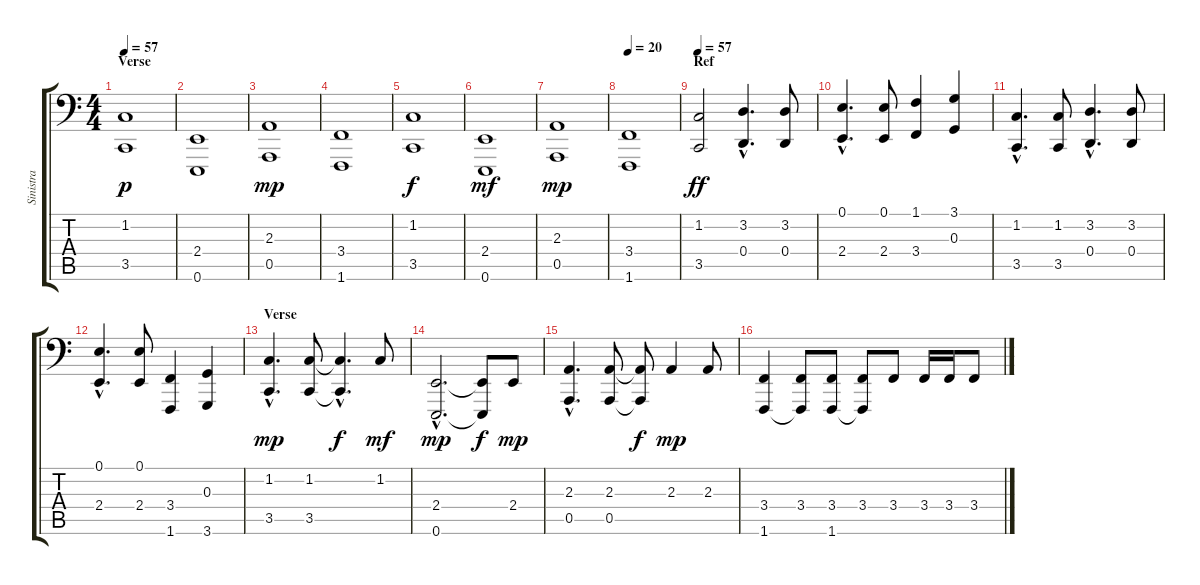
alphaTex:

\track ("Sinistra" "Sinistra") {instrument acousticgrandpiano}
\staff {score tabs}
\tuning (E3 B2 G2 D2 A1 E1) {hide}
\ts (4 4)
\section ("" "Verse")
\tempo 57
\clef f4
\ks c
(1.2 3.5).1{dy p instrument acousticgrandpiano} |
(2.4 0.6).1 |
(2.3 0.5).1{dy mp} |
(3.4 1.6).1 |
(1.2 3.5).1{dy f} |
(2.4 0.6).1{dy mf} |
(2.3 0.5).1{dy mp} |
\tempo 20
(3.4 1.6).1 |
\section ("" "Ref")
\tempo 57
(1.2 3.5).2{dy ff} (3.2{hac} 0.4{hac}).4{d} (3.2 0.4).8 |
(0.1{hac} 2.4{hac}).4{d} (0.1 2.4).8 (1.1 3.4).4 (3.1 0.3).4 |
(1.2{hac} 3.5{hac}).4{d} (1.2 3.5).8 (3.2{hac} 0.4{hac}).4{d} (3.2 0.4).8 |
(0.1{hac} 2.4{hac}).4{d} (0.1 2.4).8 (3.4 1.6).4 (0.3 3.6).4 |
\section ("" "Verse")
(1.2{hac} 3.5{hac}).4{d dy mp} (1.2 3.5).8 (1.2{hac t} 3.5{hac t}).4{d dy f} 1.2.8{dy mf} |
(2.4{hac} 0.6{hac}).2{d dy mp} (2.4{t} 0.6{t}).8{dy f} 2.4.8{dy mp} |
(2.3{hac} 0.5{hac}).4{d} (2.3 0.5).8 (2.3{t} 0.5{t}).8{dy f} 2.3.4{dy mp} 2.3.8 |
(3.4 1.6).4 (3.4 1.6{t}).8 (3.4 1.6).8 (3.4 1.6{t}).8 3.4.8 3.4.16 3.4.16 3.4.8
